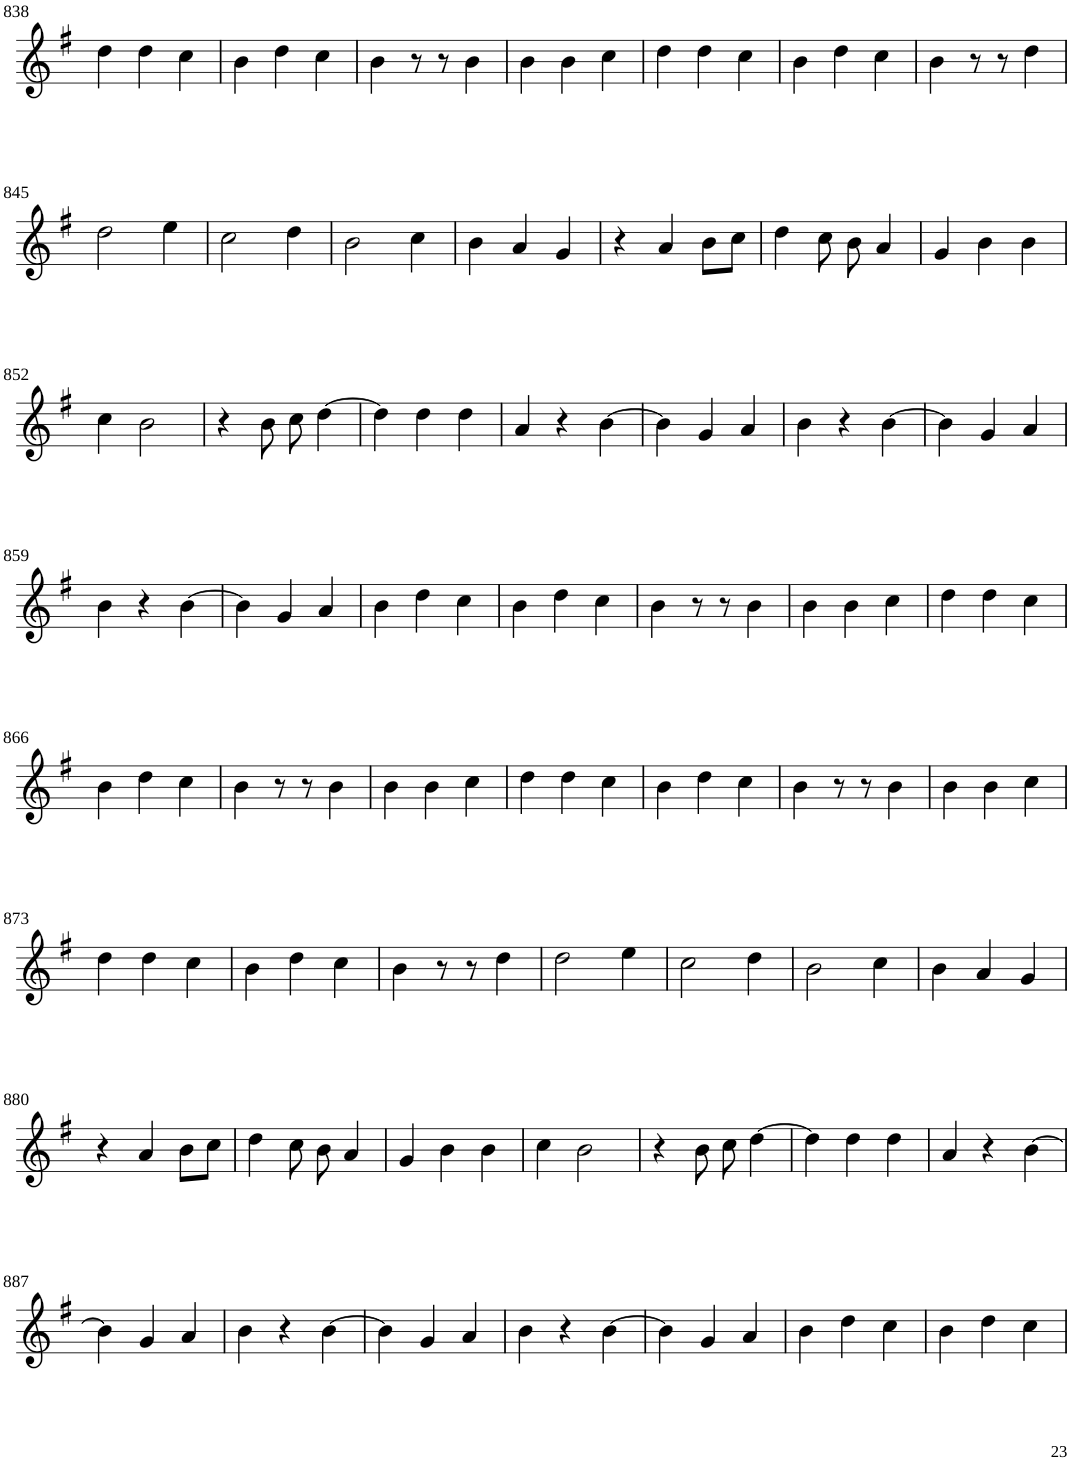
**kern
*part1
*staff1
*I"Violin
!!LO:PB:g=z
*clefG2
*k[f#]
*G:
*M6/8
=838
4dd\
4dd\
4cc\
=839
4b\
4dd\
4cc\
=840
4b\
8r
8r
4b\
=841
4b\
4b\
4cc\
=842
4dd\
4dd\
4cc\
=843
4b\
4dd\
4cc\
=844
4b\
8r
8r
4dd\
!!LO:LB:g=z
=845
2dd\
4ee\
=846
2cc\
4dd\
=847
2b\
4cc\
=848
4b\
4a/
4g/
=849
4r
4a/
8b\L
8cc\J
=850
4dd\
8cc\
8b\
4a/
=851
4g/
4b\
4b\
!!LO:LB:g=z
=852
4cc\
2b\
=853
4r
8b\
8cc\
[4dd\
=854
4dd\]
4dd\
4dd\
=855
4a/
4r
[4b\
=856
4b\]
4g/
4a/
=857
4b\
4r
[4b\
=858
4b\]
4g/
4a/
!!LO:LB:g=z
=859
4b\
4r
[4b\
=860
4b\]
4g/
4a/
=861
4b\
4dd\
4cc\
=862
4b\
4dd\
4cc\
=863
4b\
8r
8r
4b\
=864
4b\
4b\
4cc\
=865
4dd\
4dd\
4cc\
!!LO:LB:g=z
=866
4b\
4dd\
4cc\
=867
4b\
8r
8r
4b\
=868
4b\
4b\
4cc\
=869
4dd\
4dd\
4cc\
=870
4b\
4dd\
4cc\
=871
4b\
8r
8r
4b\
=872
4b\
4b\
4cc\
!!LO:LB:g=z
=873
4dd\
4dd\
4cc\
=874
4b\
4dd\
4cc\
=875
4b\
8r
8r
4dd\
=876
2dd\
4ee\
=877
2cc\
4dd\
=878
2b\
4cc\
=879
4b\
4a/
4g/
!!LO:LB:g=z
=880
4r
4a/
8b\L
8cc\J
=881
4dd\
8cc\
8b\
4a/
=882
4g/
4b\
4b\
=883
4cc\
2b\
=884
4r
8b\
8cc\
[4dd\
=885
4dd\]
4dd\
4dd\
=886
4a/
4r
[4b\
!!LO:LB:g=z
=887
4b\]
4g/
4a/
=888
4b\
4r
[4b\
=889
4b\]
4g/
4a/
=890
4b\
4r
[4b\
=891
4b\]
4g/
4a/
=892
4b\
4dd\
4cc\
=893
4b\
4dd\
4cc\
=
*-
